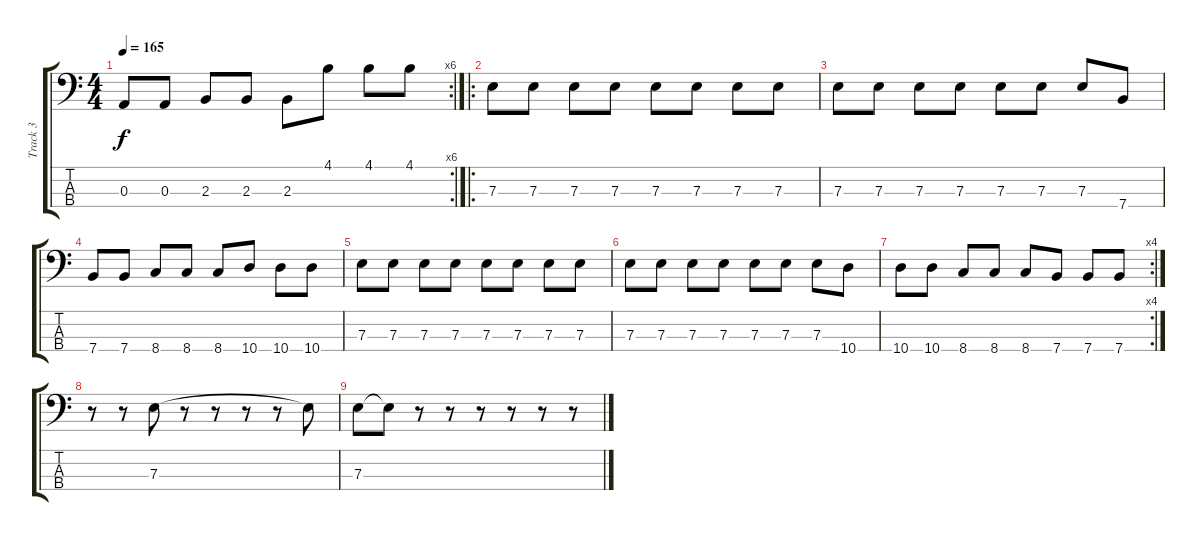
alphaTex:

\track ("Track 3" "Track 3") {instrument electricbassfinger}
\staff {score tabs}
\tuning (G2 D2 A1 E1) {hide}
\rc 6
\ts (4 4)
\tempo 165
\clef f4
\ks c
0.3.8{dy f} 0.3.8 2.3.8 2.3.8 2.3.8 4.1.8 4.1.8 4.1.8 |
\ro
7.3.8 7.3.8 7.3.8 7.3.8 7.3.8 7.3.8 7.3.8 7.3.8 |
7.3.8 7.3.8 7.3.8 7.3.8 7.3.8 7.3.8 7.3.8 7.4.8 |
7.4.8 7.4.8 8.4.8 8.4.8 8.4.8 10.4.8 10.4.8 10.4.8 |
7.3.8 7.3.8 7.3.8 7.3.8 7.3.8 7.3.8 7.3.8 7.3.8 |
7.3.8 7.3.8 7.3.8 7.3.8 7.3.8 7.3.8 7.3.8 10.4.8 |
\rc 4
10.4.8 10.4.8 8.4.8 8.4.8 8.4.8 7.4.8 7.4.8 7.4.8 |
r.8 r.8 7.3.8 r.8 r.8 r.8 r.8 7.3{t}.8 |
7.3.8 7.3{t}.8 r.8 r.8 r.8 r.8 r.8 r.8
